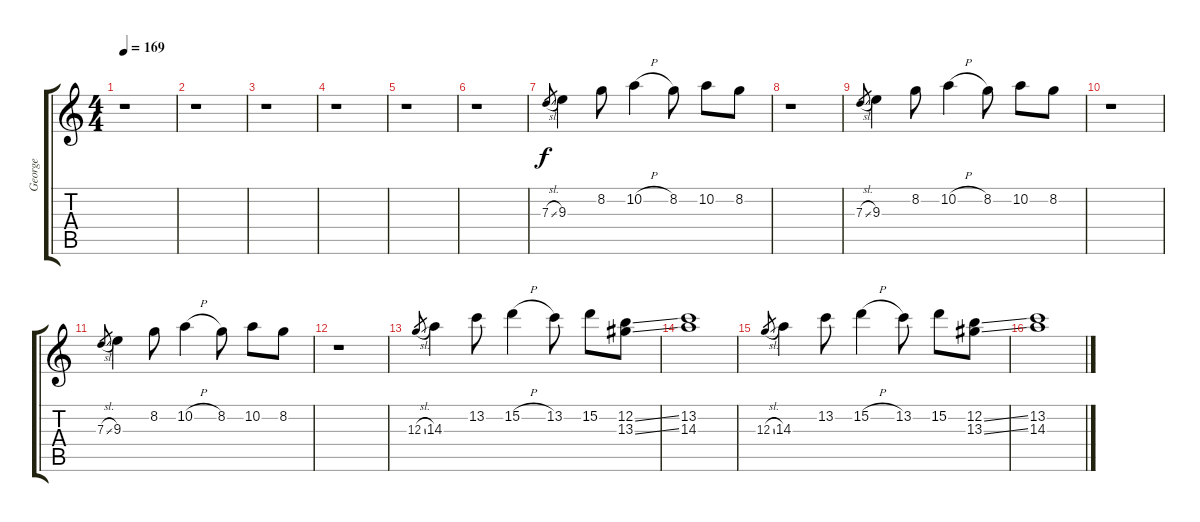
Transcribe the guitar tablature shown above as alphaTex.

\track ("George" "George") {instrument electricguitarclean}
\staff {score tabs}
\tuning (E4 B3 G3 D3 A2 E2) {hide}
\ts (4 4)
\tempo 169
\clef g2
\ks c
r.1{dy f instrument electricguitarclean} |
r.1 |
r.1 |
r.1 |
r.1 |
r.1 |
7.3{sl}.8{gr} 9.3.4 8.2.8 10.2{h}.4 8.2.8 10.2.8 8.2.8 |
r.1 |
7.3{sl}.8{gr} 9.3.4 8.2.8 10.2{h}.4 8.2.8 10.2.8 8.2.8 |
r.1 |
7.3{sl}.8{gr} 9.3.4 8.2.8 10.2{h}.4 8.2.8 10.2.8 8.2.8 |
r.1 |
12.3{sl}.8{gr} 14.3.4 13.2.8 15.2{h}.4 13.2.8 15.2.8 (12.2{ss} 13.3{ss}).8 |
(13.2 14.3).1 |
12.3{sl}.8{gr} 14.3.4 13.2.8 15.2{h}.4 13.2.8 15.2.8 (12.2{ss} 13.3{ss}).8 |
(13.2 14.3).1
